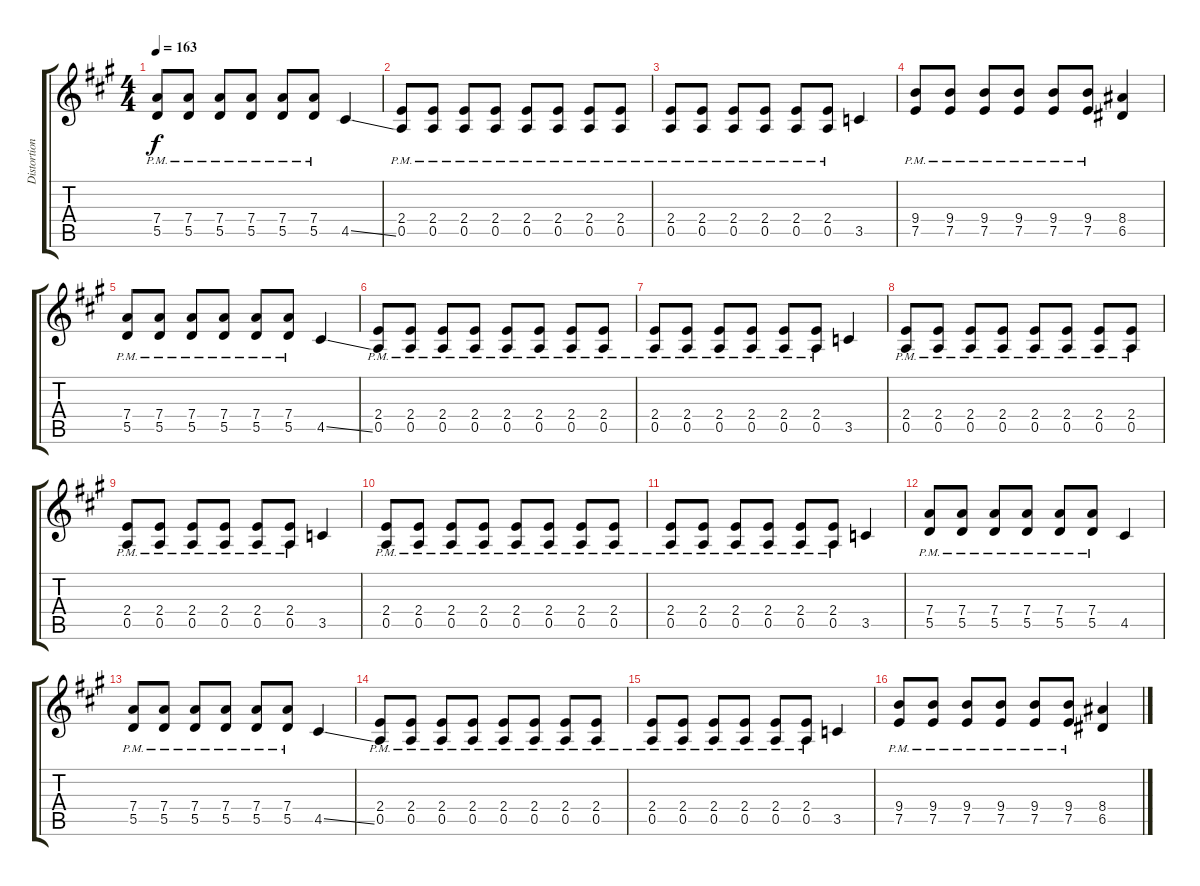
\track ("Distortion 3" "Distortion") {instrument distortionguitar}
\staff {score tabs}
\tuning (E4 B3 G3 D3 A2 E2) {hide}
\ts (4 4)
\tempo 163
\clef g2
\ks a
(7.4{pm} 5.5{pm}).8{dy f} (7.4{pm} 5.5{pm}).8 (7.4{pm} 5.5{pm}).8 (7.4{pm} 5.5{pm}).8 (7.4{pm} 5.5{pm}).8 (7.4{pm} 5.5{pm}).8 4.5{ss}.4 |
(2.4{pm} 0.5{pm}).8 (2.4{pm} 0.5{pm}).8 (2.4{pm} 0.5{pm}).8 (2.4{pm} 0.5{pm}).8 (2.4{pm} 0.5{pm}).8 (2.4{pm} 0.5{pm}).8 (2.4{pm} 0.5{pm}).8 (2.4{pm} 0.5{pm}).8 |
(2.4{pm} 0.5{pm}).8 (2.4{pm} 0.5{pm}).8 (2.4{pm} 0.5{pm}).8 (2.4{pm} 0.5{pm}).8 (2.4{pm} 0.5{pm}).8 (2.4{pm} 0.5{pm}).8 3.5.4 |
(9.4{pm} 7.5{pm}).8 (9.4{pm} 7.5{pm}).8 (9.4{pm} 7.5{pm}).8 (9.4{pm} 7.5{pm}).8 (9.4{pm} 7.5{pm}).8 (9.4{pm} 7.5{pm}).8 (8.4 6.5).4 |
(7.4{pm} 5.5{pm}).8 (7.4{pm} 5.5{pm}).8 (7.4{pm} 5.5{pm}).8 (7.4{pm} 5.5{pm}).8 (7.4{pm} 5.5{pm}).8 (7.4{pm} 5.5{pm}).8 4.5{ss}.4 |
(2.4{pm} 0.5{pm}).8 (2.4{pm} 0.5{pm}).8 (2.4{pm} 0.5{pm}).8 (2.4{pm} 0.5{pm}).8 (2.4{pm} 0.5{pm}).8 (2.4{pm} 0.5{pm}).8 (2.4{pm} 0.5{pm}).8 (2.4{pm} 0.5{pm}).8 |
(2.4{pm} 0.5{pm}).8 (2.4{pm} 0.5{pm}).8 (2.4{pm} 0.5{pm}).8 (2.4{pm} 0.5{pm}).8 (2.4{pm} 0.5{pm}).8 (2.4{pm} 0.5{pm}).8 3.5.4 |
(2.4{pm} 0.5{pm}).8 (2.4{pm} 0.5{pm}).8 (2.4{pm} 0.5{pm}).8 (2.4{pm} 0.5{pm}).8 (2.4{pm} 0.5{pm}).8 (2.4{pm} 0.5{pm}).8 (2.4{pm} 0.5{pm}).8 (2.4{pm} 0.5{pm}).8 |
(2.4{pm} 0.5{pm}).8 (2.4{pm} 0.5{pm}).8 (2.4{pm} 0.5{pm}).8 (2.4{pm} 0.5{pm}).8 (2.4{pm} 0.5{pm}).8 (2.4{pm} 0.5{pm}).8 3.5.4 |
(2.4{pm} 0.5{pm}).8 (2.4{pm} 0.5{pm}).8 (2.4{pm} 0.5{pm}).8 (2.4{pm} 0.5{pm}).8 (2.4{pm} 0.5{pm}).8 (2.4{pm} 0.5{pm}).8 (2.4{pm} 0.5{pm}).8 (2.4{pm} 0.5{pm}).8 |
(2.4{pm} 0.5{pm}).8 (2.4{pm} 0.5{pm}).8 (2.4{pm} 0.5{pm}).8 (2.4{pm} 0.5{pm}).8 (2.4{pm} 0.5{pm}).8 (2.4{pm} 0.5{pm}).8 3.5.4 |
(7.4{pm} 5.5{pm}).8 (7.4{pm} 5.5{pm}).8 (7.4{pm} 5.5{pm}).8 (7.4{pm} 5.5{pm}).8 (7.4{pm} 5.5{pm}).8 (7.4{pm} 5.5{pm}).8 4.5.4 |
(7.4{pm} 5.5{pm}).8 (7.4{pm} 5.5{pm}).8 (7.4{pm} 5.5{pm}).8 (7.4{pm} 5.5{pm}).8 (7.4{pm} 5.5{pm}).8 (7.4{pm} 5.5{pm}).8 4.5{ss}.4 |
(2.4{pm} 0.5{pm}).8 (2.4{pm} 0.5{pm}).8 (2.4{pm} 0.5{pm}).8 (2.4{pm} 0.5{pm}).8 (2.4{pm} 0.5{pm}).8 (2.4{pm} 0.5{pm}).8 (2.4{pm} 0.5{pm}).8 (2.4{pm} 0.5{pm}).8 |
(2.4{pm} 0.5{pm}).8 (2.4{pm} 0.5{pm}).8 (2.4{pm} 0.5{pm}).8 (2.4{pm} 0.5{pm}).8 (2.4{pm} 0.5{pm}).8 (2.4{pm} 0.5{pm}).8 3.5.4 |
(9.4{pm} 7.5{pm}).8 (9.4{pm} 7.5{pm}).8 (9.4{pm} 7.5{pm}).8 (9.4{pm} 7.5{pm}).8 (9.4{pm} 7.5{pm}).8 (9.4{pm} 7.5{pm}).8 (8.4 6.5).4
